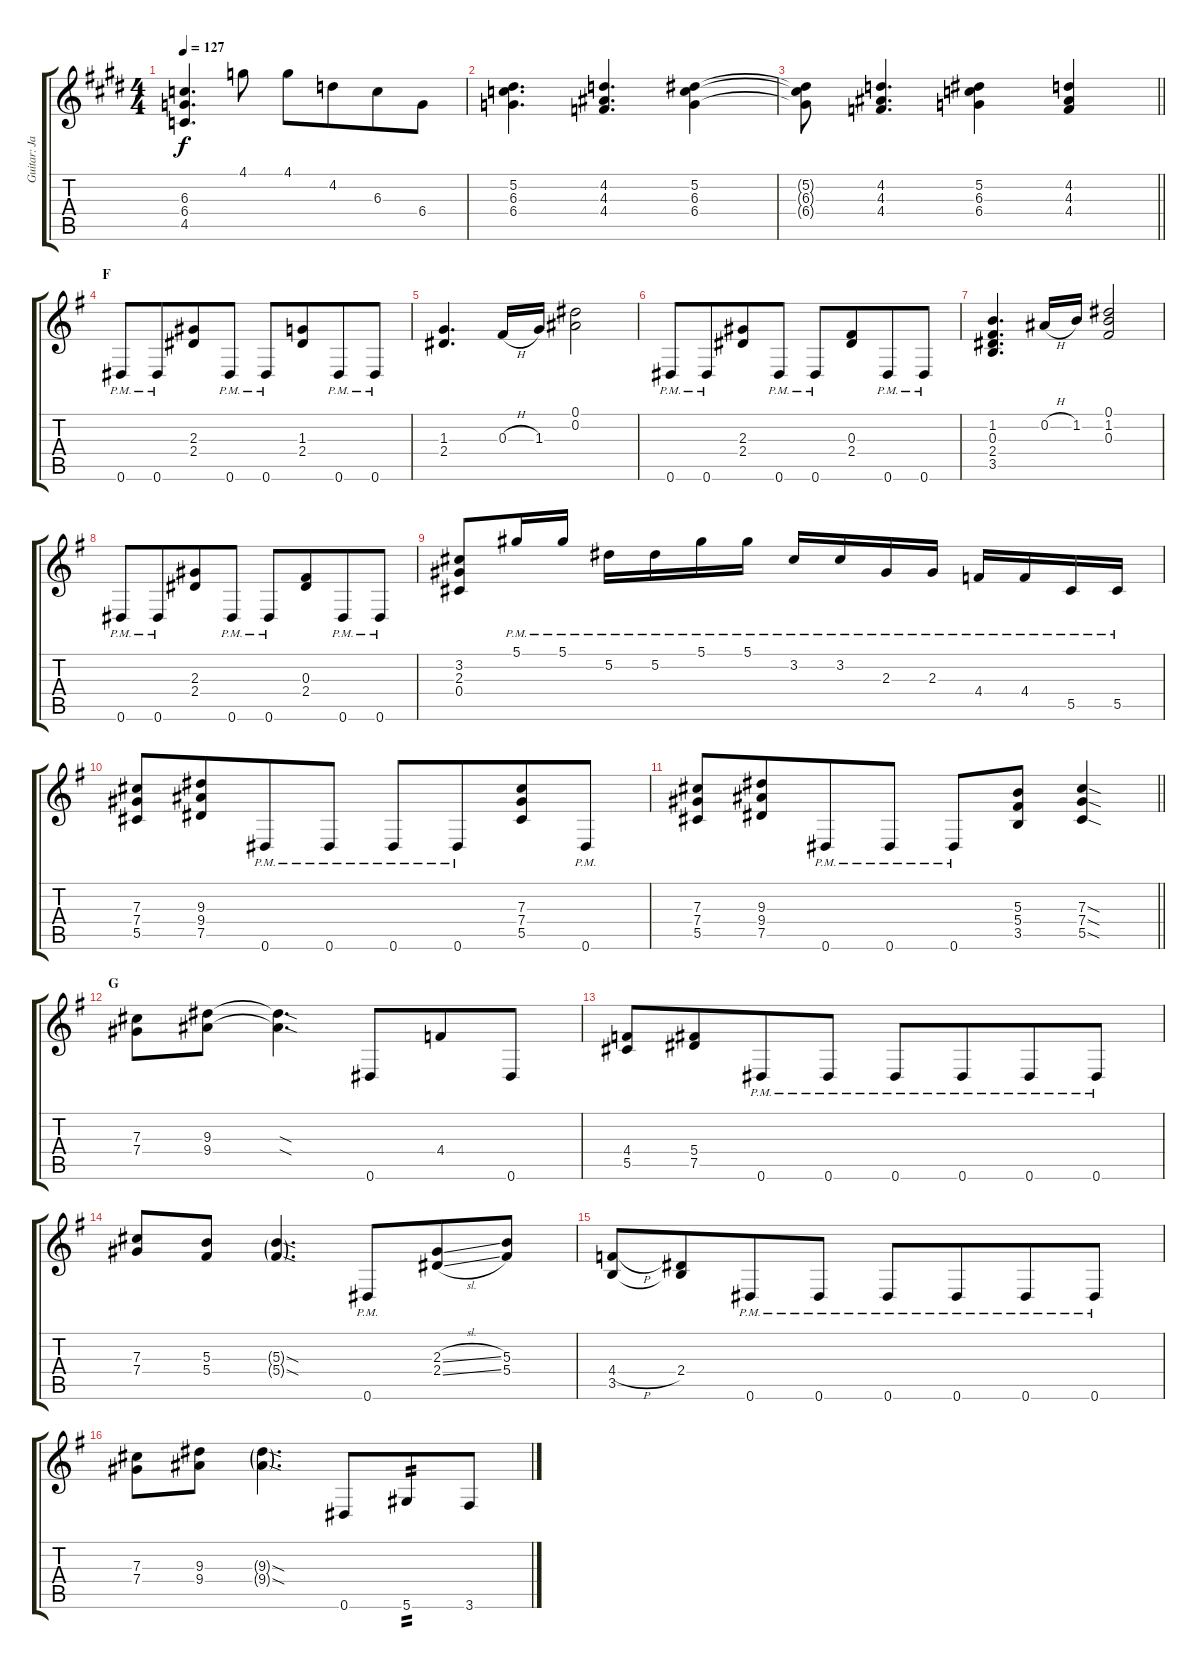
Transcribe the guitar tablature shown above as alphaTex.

\track ("Guitar: Jake" "Guitar: Ja") {instrument distortionguitar}
\staff {score tabs}
\tuning (Eb4 Bb3 Gb3 Db3 Ab2 Eb2) {hide}
\ts (4 4)
\tempo 127
\clef g2
\ks e
(6.3 6.4 4.5).4{d dy f} 4.1.8 4.1.8 4.2.8{beam merge} 6.3.8 6.4.8 |
(5.2 6.3 6.4).4{d} (4.2 4.3 4.4).4{d} (5.2 6.3 6.4).4 |
\barLineRight lightlight
(5.2{t} 6.3{t} 6.4{t}).8 (4.2 4.3 4.4).4{d} (5.2 6.3 6.4).4 (4.2 4.3 4.4).4 |
\section ("" "F")
\ks g
0.6{pm}.8 0.6{pm}.8{beam merge} (2.3 2.4).8 0.6{pm}.8 0.6{pm}.8 (1.3 2.4).8{beam merge} 0.6{pm}.8 0.6{pm}.8 |
(1.3 2.4).4{d} 0.3{h}.16 1.3.16 (0.1 0.2).2 |
0.6{pm}.8 0.6{pm}.8{beam merge} (2.3 2.4).8 0.6{pm}.8 0.6{pm}.8 (0.3 2.4).8{beam merge} 0.6{pm}.8 0.6{pm}.8 |
(1.2 0.3 2.4 3.5).4{d} 0.2{h}.16 1.2.16 (0.1 1.2 0.3).2 |
0.6{pm}.8 0.6{pm}.8{beam merge} (2.3 2.4).8 0.6{pm}.8 0.6{pm}.8 (0.3 2.4).8{beam merge} 0.6{pm}.8 0.6{pm}.8 |
(3.2 2.3 0.4).8 5.1{pm}.16 5.1{pm}.16 5.2{pm}.16 5.2{pm}.16 5.1{pm}.16 5.1{pm}.16 3.2{pm}.16 3.2{pm}.16 2.3{pm}.16 2.3{pm}.16 4.4{pm}.16 4.4{pm}.16 5.5{pm}.16 5.5{pm}.16 |
(7.3 7.4 5.5).8 (9.3 9.4 7.5).8{beam merge} 0.6{pm}.8 0.6{pm}.8 0.6{pm}.8 0.6{pm}.8{beam merge} (7.3 7.4 5.5).8 0.6{pm}.8 |
\barLineRight lightlight
(7.3 7.4 5.5).8 (9.3 9.4 7.5).8{beam merge} 0.6{pm}.8 0.6{pm}.8 0.6{pm}.8 (5.3 5.4 3.5).8 (7.3{sod} 7.4{sod} 5.5{sod}).4 |
\section ("" "G")
(7.3 7.4).8 (9.3 9.4).8 (9.3{sod t} 9.4{sod t}).4{d} 0.6.8{beam merge} 4.4.8 0.6.8 |
(4.4 5.5).8 (5.4 7.5).8{beam merge} 0.6{pm}.8 0.6{pm}.8 0.6{pm}.8 0.6{pm}.8{beam merge} 0.6{pm}.8 0.6{pm}.8 |
(7.3 7.4).8 (5.3 5.4).8 (5.3{sod g} 5.4{sod g}).4{d} 0.6{pm}.8{beam merge} (2.3{sl} 2.4{sl}).8 (5.3 5.4).8 |
(4.4{h} 3.5).8 (2.4 3.5{t}).8{beam merge} 0.6{pm}.8 0.6{pm}.8 0.6{pm}.8 0.6{pm}.8{beam merge} 0.6{pm}.8 0.6{pm}.8 |
(7.3 7.4).8 (9.3 9.4).8 (9.3{sod g} 9.4{sod g}).4{d} 0.6.8{beam merge} 5.6.8{tp 2} 3.6.8
